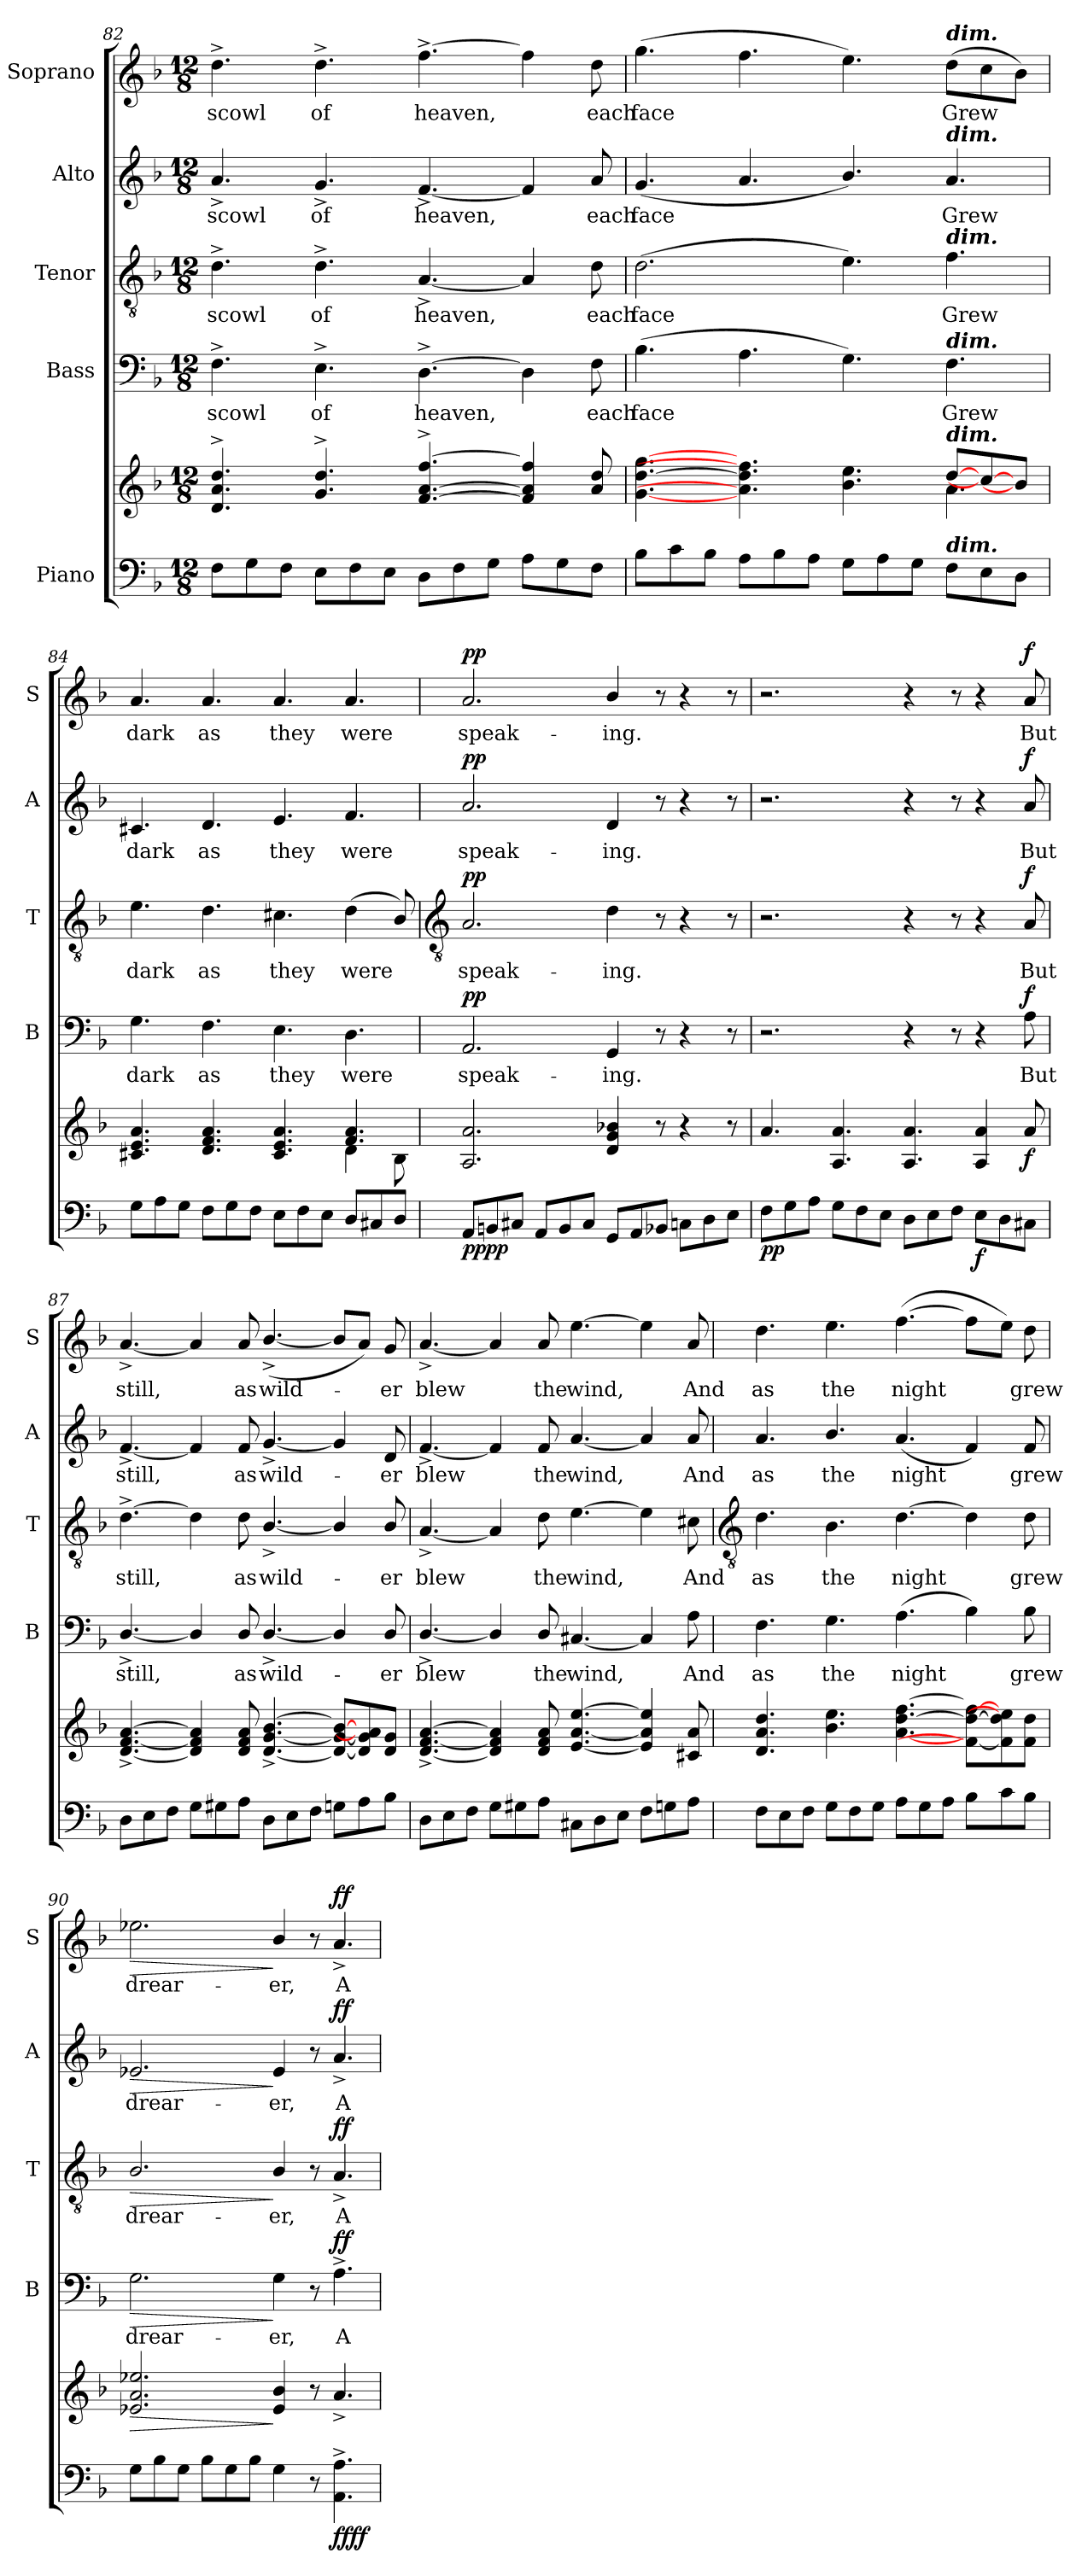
**kern	**kern	**dynam	**kern	**text	**dynam	**kern	**text	**dynam	**kern	**text	**dynam	**kern	**text	**dynam
*part5	*part5	*part5	*part4	*part4	*part4	*part3	*part3	*part3	*part2	*part2	*part2	*part1	*part1	*part1
*staff6	*staff5	*staff5/6	*staff4	*staff4	*staff4	*staff3	*staff3	*staff3	*staff2	*staff2	*staff2	*staff1	*staff1	*staff1
*I"Piano	*	*	*I"Bass	*	*	*I"Tenor	*	*	*I"Alto	*	*	*I"Soprano	*	*
*	*	*	*I'B	*	*	*I'T	*	*	*I'A	*	*	*I'S	*	*
*clefF4	*clefG2	*	*clefF4	*	*	*clefGv2	*	*	*clefG2	*	*	*clefG2	*	*
*k[b-]	*k[b-]	*	*k[b-]	*	*	*k[b-]	*	*	*k[b-]	*	*	*k[b-]	*	*
*F:	*F:	*	*F:	*	*	*F:	*	*	*F:	*	*	*F:	*	*
*M12/8	*M12/8	*	*M12/8	*	*	*M12/8	*	*	*M12/8	*	*	*M12/8	*	*
=82	=82	=82	=82	=82	=82	=82	=82	=82	=82	=82	=82	=82	=82	=82
*	*^	*	*	*	*	*	*	*	*	*	*	*	*	*
!	!	!LO:N:vis=1	!	!	!LO:LY:b	!	!	!LO:LY:b	!	!	!LO:LY:b	!	!	!LO:LY:b	!
8FL	4.d^ 4.a^ 4.dd^	1.ryy	.	4.F^	scowl	.	4.d^	scowl	.	4.a^	scowl	.	4.dd^	scowl	.
8G	.	.	.	.	.	.	.	.	.	.	.	.	.	.	.
8FJ	.	.	.	.	.	.	.	.	.	.	.	.	.	.	.
!	!	!	!	!	!LO:LY:b	!	!	!LO:LY:b	!	!	!LO:LY:b	!	!	!LO:LY:b	!
8EL	4.g^ 4.dd^	.	.	4.E^	of	.	4.d^	of	.	4.g^	of	.	4.dd^	of	.
8F	.	.	.	.	.	.	.	.	.	.	.	.	.	.	.
8EJ	.	.	.	.	.	.	.	.	.	.	.	.	.	.	.
!	!	!	!	!	!LO:LY:b	!	!	!LO:LY:b	!	!	!LO:LY:b	!	!	!LO:LY:b	!
8DL	[4.f^ [4.a^ [4.ff^	.	.	[4.D^	heaven,	.	[4.A^	heaven,	.	[4.f^	heaven,	.	[4.ff^	heaven,	.
8F	.	.	.	.	.	.	.	.	.	.	.	.	.	.	.
8GJ	.	.	.	.	.	.	.	.	.	.	.	.	.	.	.
8AL	4f] 4a] 4ff]	.	.	4D]	.	.	4A]	.	.	4f]	.	.	4ff]	.	.
8G	.	.	.	.	.	.	.	.	.	.	.	.	.	.	.
!	!	!	!	!	!LO:LY:b	!	!	!LO:LY:b	!	!	!LO:LY:b	!	!	!LO:LY:b	!
8FJ	8a 8dd	.	.	8F	each	.	8d	each	.	8a	each	.	8dd	each	.
=83	=83	=83	=83	=83	=83	=83	=83	=83	=83	=83	=83	=83	=83	=83	=83
!	!	!	!	!	!LO:LY:b	!	!	!LO:LY:b	!	!	!LO:LY:b	!	!	!LO:LY:b	!
8B-L	[4.g [4.dd [4.gg	2.ryy	.	(>4.B-	face	.	(>2.d	face	.	(<4.g	face	.	(>4.gg	face	.
8c	.	.	.	.	.	.	.	.	.	.	.	.	.	.	.
8B-J	.	.	.	.	.	.	.	.	.	.	.	.	.	.	.
8AL	4.a] 4.dd] 4.ff]	.	.	4.A	.	.	.	.	.	4.a/	.	.	4.ff	.	.
8B-	.	.	.	.	.	.	.	.	.	.	.	.	.	.	.
8AJ	.	.	.	.	.	.	.	.	.	.	.	.	.	.	.
8GL	4.b- 4.ee	4.ryy	.	4.G)	.	.	4.e\)	.	.	4.b-/)	.	.	4.ee)	.	.
8A	.	.	.	.	.	.	.	.	.	.	.	.	.	.	.
8GJ	.	.	.	.	.	.	.	.	.	.	.	.	.	.	.
!	!	!	!	!	!	!	!	!	!	!	!	!	!LO:TX:a:Bi:t=dim.	!	!
!	!	!	!	!	!	!	!	!	!	!LO:TX:a:Bi:t=dim.	!	!	!	!	!
!	!	!	!	!	!	!	!LO:TX:a:Bi:t=dim.	!	!	!	!	!	!	!	!
!	!	!	!	!LO:TX:a:Bi:t=dim.	!	!	!	!	!	!	!	!	!	!	!
!	!LO:TX:a:Bi:t=dim.	!	!	!	!	!	!	!	!	!	!	!	!	!	!
!LO:TX:a:Bi:t=dim.	!	!	!	!	!	!	!	!	!	!	!	!	!	!	!
!	!	!	!	!	!LO:LY:b	!	!	!LO:LY:b	!	!	!LO:LY:b	!	!	!LO:LY:b	!
8FL	[8dd/L	4.a\	.	4.F	Grew	.	4.f	Grew	.	4.a	Grew	.	(>8ddL	Grew	.
8E	8cc/_	.	.	.	.	.	.	.	.	.	.	.	8cc	.	.
8DJ	8b-/J]	.	.	.	.	.	.	.	.	.	.	.	8b-J)	.	.
=84	=84	=84	=84	=84	=84	=84	=84	=84	=84	=84	=84	=84	=84	=84	=84
!	!	!	!	!	!LO:LY:b	!	!	!LO:LY:b	!	!	!LO:LY:b	!	!	!LO:LY:b	!
8GL	4.c#X 4.e 4.a	2.ryy	.	4.G	dark	.	4.e	dark	.	4.c#X	dark	.	4.a	dark	.
8A	.	.	.	.	.	.	.	.	.	.	.	.	.	.	.
8GJ	.	.	.	.	.	.	.	.	.	.	.	.	.	.	.
!	!	!	!	!	!LO:LY:b	!	!	!LO:LY:b	!	!	!LO:LY:b	!	!	!LO:LY:b	!
8FL	4.d 4.f 4.a	.	.	4.F	as	.	4.d	as	.	4.d	as	.	4.a	as	.
8G	.	.	.	.	.	.	.	.	.	.	.	.	.	.	.
8FJ	.	.	.	.	.	.	.	.	.	.	.	.	.	.	.
!	!	!	!	!	!LO:LY:b	!	!	!LO:LY:b	!	!	!LO:LY:b	!	!	!LO:LY:b	!
8EL	4.c# 4.e 4.a	4.ryy	.	4.E	they	.	4.c#X	they	.	4.e	they	.	4.a	they	.
8F	.	.	.	.	.	.	.	.	.	.	.	.	.	.	.
8EJ	.	.	.	.	.	.	.	.	.	.	.	.	.	.	.
!	!	!	!	!	!LO:LY:b	!	!	!LO:LY:b	!	!	!LO:LY:b	!	!	!LO:LY:b	!
8DL	4.f 4.a	4d\	.	4.D	were	.	(<4d	were	.	4.f	were	.	4.a	were	.
8C#X	.	.	.	.	.	.	.	.	.	.	.	.	.	.	.
8DJ	.	8B-\	.	.	.	.	8B-/)	.	.	.	.	.	.	.	.
*	*v	*v	*	*	*	*	*	*	*	*	*	*	*	*	*
!!LO:LB:g=z
=85	=85	=85	=85	=85	=85	=85	=85	=85	=85	=85	=85	=85	=85	=85
*	*	*	*	*	*	*clefGv2	*	*	*	*	*	*	*	*
*	*^	*	*	*	*	*	*	*	*	*	*	*	*	*
!	!	!	!LO:DY:b=2	!	!LO:LY:b	!	!	!LO:LY:b	!	!	!LO:LY:b	!	!	!LO:LY:b	!
!	!	!	!LO:DY:n=1:b	!	!	!LO:DY:b	!	!	!LO:DY:b	!	!	!LO:DY:b	!	!	!LO:DY:b
*	*v	*v	*	*	*	*	*	*	*	*	*	*	*	*	*
8AAL	2.A 2.a	pp pp	2.AA	speak-	pp	2.A	speak-	pp	2.a	speak-	pp	2.a	speak-	pp
8BBn	.	.	.	.	.	.	.	.	.	.	.	.	.	.
8C#XJ	.	.	.	.	.	.	.	.	.	.	.	.	.	.
8AAL	.	.	.	.	.	.	.	.	.	.	.	.	.	.
8BB	.	.	.	.	.	.	.	.	.	.	.	.	.	.
8C#J	.	.	.	.	.	.	.	.	.	.	.	.	.	.
!	!	!	!	!LO:LY:b	!	!	!LO:LY:b	!	!	!LO:LY:b	!	!	!LO:LY:b	!
8GGL	4d/ 4g/ 4b-X/	.	4GG/	-ing.	.	4d\	-ing.	.	4d/	-ing.	.	4b-/	-ing.	.
8AA	.	.	.	.	.	.	.	.	.	.	.	.	.	.
8BB-XJ	8r	.	8r	.	.	8r	.	.	8r	.	.	8r	.	.
8CnL	4r	.	4r	.	.	4r	.	.	4r	.	.	4r	.	.
8D	.	.	.	.	.	.	.	.	.	.	.	.	.	.
8EJ	8r	.	8r	.	.	8r	.	.	8r	.	.	8r	.	.
=86	=86	=86	=86	=86	=86	=86	=86	=86	=86	=86	=86	=86	=86	=86
!	!	!LO:DY:b=2	!	!	!	!	!	!	!	!	!	!	!	!
!	!	!LO:DY:n=1:b	!	!	!	!	!	!	!	!	!	!	!	!
8FL	4.a	p p	2.r	.	.	2.r	.	.	2.r	.	.	2.r	.	.
8G	.	.	.	.	.	.	.	.	.	.	.	.	.	.
8AJ	.	.	.	.	.	.	.	.	.	.	.	.	.	.
8GL	4.A 4.a	.	.	.	.	.	.	.	.	.	.	.	.	.
8F	.	.	.	.	.	.	.	.	.	.	.	.	.	.
8EJ	.	.	.	.	.	.	.	.	.	.	.	.	.	.
8DL	4.A 4.a	.	4r	.	.	4r	.	.	4r	.	.	4r	.	.
8E	.	.	.	.	.	.	.	.	.	.	.	.	.	.
8FJ	.	.	8r	.	.	8r	.	.	8r	.	.	8r	.	.
!	!	!LO:DY:n=2:b=2	!	!	!	!	!	!	!	!	!	!	!	!
8EL	4A 4a	f	4r	.	.	4r	.	.	4r	.	.	4r	.	.
8D	.	.	.	.	.	.	.	.	.	.	.	.	.	.
!	!	!LO:DY:n=3:b	!	!LO:LY:b	!LO:DY:b	!	!LO:LY:b	!LO:DY:b	!	!LO:LY:b	!LO:DY:b	!	!LO:LY:b	!LO:DY:b
8C#XJ	8a	f	8A	But	f	8A	But	f	8a	But	f	8a	But	f
=87	=87	=87	=87	=87	=87	=87	=87	=87	=87	=87	=87	=87	=87	=87
!	!	!	!	!LO:LY:b	!	!	!LO:LY:b	!	!	!LO:LY:b	!	!	!LO:LY:b	!
8DL	[4.d^ [4.f^ [4.a^	.	[4.D^/	still,	.	[4.d^	still,	.	[4.f^	still,	.	[4.a^	still,	.
8E	.	.	.	.	.	.	.	.	.	.	.	.	.	.
8FJ	.	.	.	.	.	.	.	.	.	.	.	.	.	.
8GL	4d] 4f] 4a]	.	4D/]	.	.	4d]	.	.	4f]	.	.	4a]	.	.
8G#X	.	.	.	.	.	.	.	.	.	.	.	.	.	.
!	!	!	!	!LO:LY:b	!	!	!LO:LY:b	!	!	!LO:LY:b	!	!	!LO:LY:b	!
8AJ	8d 8f 8a	.	8D/	as	.	8d	as	.	8f	as	.	8a	as	.
!	!	!	!	!LO:LY:b	!	!	!LO:LY:b	!	!	!LO:LY:b	!	!	!LO:LY:b	!
8DL	[4.d/^ [4.g/^ [4.b-/^	.	[4.D^/	wild-	.	[4.B-^/	wild-	.	[4.g^/	wild-	.	(<[4.b-^/	wild-	.
8E	.	.	.	.	.	.	.	.	.	.	.	.	.	.
8FJ	.	.	.	.	.	.	.	.	.	.	.	.	.	.
8GnL	8d/_ 8g/_ 8b-/_L	.	4D/]	.	.	4B-/]	.	.	4g/]	.	.	8b-/L]	.	.
8A	8d] 8g] 8a]	.	.	.	.	.	.	.	.	.	.	8aJ)	.	.
!	!	!	!	!LO:LY:b	!	!	!LO:LY:b	!	!	!LO:LY:b	!	!	!LO:LY:b	!
8B-J	8d 8gJ	.	8D/	er	.	8B-/	er	.	8d	er	.	8g	er	.
=88	=88	=88	=88	=88	=88	=88	=88	=88	=88	=88	=88	=88	=88	=88
!	!	!	!	!LO:LY:b	!	!	!LO:LY:b	!	!	!LO:LY:b	!	!	!LO:LY:b	!
8DL	[4.d^ [4.f^ [4.a^	.	[4.D^/	blew	.	[4.A^	blew	.	[4.f^	blew	.	[4.a^	blew	.
8E	.	.	.	.	.	.	.	.	.	.	.	.	.	.
8FJ	.	.	.	.	.	.	.	.	.	.	.	.	.	.
8GL	4d] 4f] 4a]	.	4D/]	.	.	4A]	.	.	4f]	.	.	4a]	.	.
8G#X	.	.	.	.	.	.	.	.	.	.	.	.	.	.
!	!	!	!	!LO:LY:b	!	!	!LO:LY:b	!	!	!LO:LY:b	!	!	!LO:LY:b	!
8AJ	8d 8f 8a	.	8D/	the	.	8d	the	.	8f	the	.	8a	the	.
!	!	!	!	!LO:LY:b	!	!	!LO:LY:b	!	!	!LO:LY:b	!	!	!LO:LY:b	!
8C#XL	[4.e [4.a [4.ee	.	[4.C#X	wind,	.	[4.e	wind,	.	[4.a	wind,	.	[4.ee	wind,	.
8D	.	.	.	.	.	.	.	.	.	.	.	.	.	.
8EJ	.	.	.	.	.	.	.	.	.	.	.	.	.	.
8FL	4e] 4a] 4ee]	.	4C#]	.	.	4e]	.	.	4a]	.	.	4ee]	.	.
8Gn	.	.	.	.	.	.	.	.	.	.	.	.	.	.
!	!	!	!	!LO:LY:b	!	!	!LO:LY:b	!	!	!LO:LY:b	!	!	!LO:LY:b	!
8AJ	8c#X 8a	.	8A	And	.	8c#X	And	.	8a	And	.	8a	And	.
!!LO:LB:g=z
=89	=89	=89	=89	=89	=89	=89	=89	=89	=89	=89	=89	=89	=89	=89
*	*	*	*	*	*	*clefGv2	*	*	*	*	*	*	*	*
!	!	!	!	!LO:LY:b	!	!	!LO:LY:b	!	!	!LO:LY:b	!	!	!LO:LY:b	!
8FL	4.d 4.a 4.dd	.	4.F	as	.	4.d	as	.	4.a	as	.	4.dd	as	.
8E	.	.	.	.	.	.	.	.	.	.	.	.	.	.
8FJ	.	.	.	.	.	.	.	.	.	.	.	.	.	.
!	!	!	!	!LO:LY:b	!	!	!LO:LY:b	!	!	!LO:LY:b	!	!	!LO:LY:b	!
8GL	4.b- 4.ee	.	4.G\	the	.	4.B-	the	.	4.b-/	the	.	4.ee	the	.
8F	.	.	.	.	.	.	.	.	.	.	.	.	.	.
8GJ	.	.	.	.	.	.	.	.	.	.	.	.	.	.
!	!	!	!	!LO:LY:b	!	!	!LO:LY:b	!	!	!LO:LY:b	!	!	!LO:LY:b	!
8AL	[4.a [4.dd [4.ff	.	(>4.A	night	.	[4.d	night	.	(<4.a	night	.	(>[4.ff	night	.
8G	.	.	.	.	.	.	.	.	.	.	.	.	.	.
8AJ	.	.	.	.	.	.	.	.	.	.	.	.	.	.
8B-L	8f_ 8dd_ 8ff_L	.	4B-)	.	.	4d]	.	.	4f)	.	.	8ffL]	.	.
8c	8f] 8dd] 8ee]	.	.	.	.	.	.	.	.	.	.	8eeJ)	.	.
!	!	!	!	!LO:LY:b	!	!	!LO:LY:b	!	!	!LO:LY:b	!	!	!LO:LY:b	!
8B-J	8f 8ddJ	.	8B-	grew	.	8d	grew	.	8f	grew	.	8dd	grew	.
=90	=90	=90	=90	=90	=90	=90	=90	=90	=90	=90	=90	=90	=90	=90
!	!	!LO:HP:b	!	!LO:LY:b	!LO:HP:b	!	!LO:LY:b	!LO:HP:b	!	!LO:LY:b	!LO:HP:b	!	!LO:LY:b	!LO:HP:b
8GL	2.e-X 2.a 2.ee-X	>	2.G	drear-	>	2.B-/	drear-	>	2.e-X	drear-	>	2.ee-X	drear-	>
8B-	.	.	.	.	.	.	.	.	.	.	.	.	.	.
8GJ	.	.	.	.	.	.	.	.	.	.	.	.	.	.
8B-L	.	.	.	.	.	.	.	.	.	.	.	.	.	.
8G	.	.	.	.	.	.	.	.	.	.	.	.	.	.
8B-J	.	.	.	.	.	.	.	.	.	.	.	.	.	.
!	!	!	!	!LO:LY:b	!	!	!LO:LY:b	!	!	!LO:LY:b	!	!	!LO:LY:b	!
4G	4e-/ 4b-/	]	4G\	-er,	]	4B-/	-er,	]	4e-/	-er,	]	4b-/	-er,	]
8r	8r	.	8r	.	.	8r	.	.	8r	.	.	8r	.	.
!	!	!LO:DY:b=2	!	!LO:LY:b	!	!	!LO:LY:b	!	!	!LO:LY:b	!	!	!LO:LY:b	!
!	!	!LO:DY:n=1:b	!	!	!LO:DY:b	!	!	!LO:DY:b	!	!	!LO:DY:b	!	!	!LO:DY:b
4.AA^ 4.A^	4.a^	ff ff	4.A^	A-	ff	4.A^	A-	ff	4.a^	A-	ff	4.a^	A-	ff
=	=	=	=	=	=	=	=	=	=	=	=	=	=	=
*-	*-	*-	*-	*-	*-	*-	*-	*-	*-	*-	*-	*-	*-	*-
